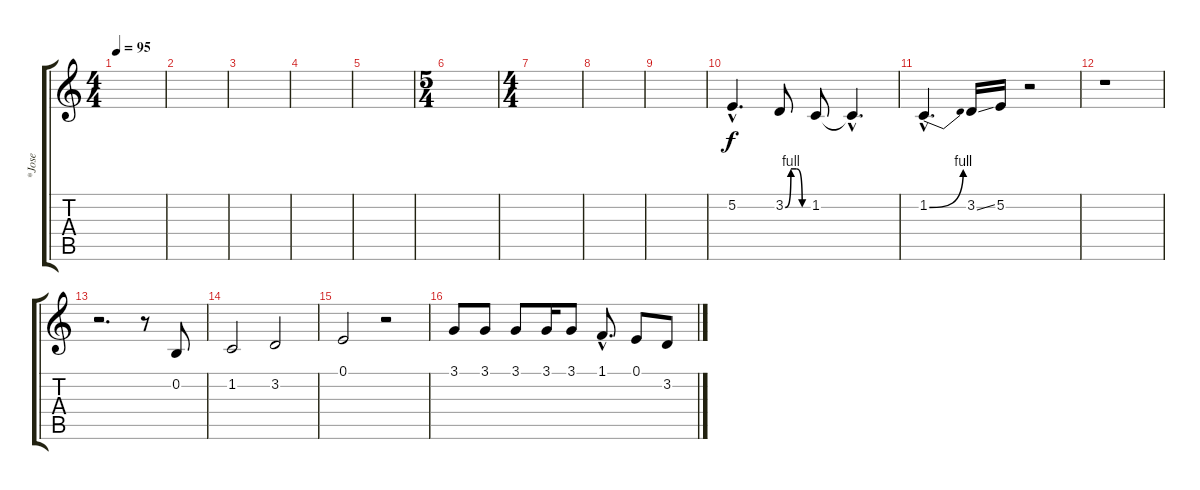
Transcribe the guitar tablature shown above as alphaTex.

\track ("*Jose" "*Jose") {instrument violin}
\staff {score tabs}
\tuning (E4 B3 G3 D3 A2 E2) {hide}
\ts (4 4)
\tempo 95
\clef g2
\ks c
|
|
|
|
|
\ts (5 4)
|
\ts (4 4)
|
|
|
5.2{hac}.4{d} 3.2{be (custom 0 0 15 4 30 4 45 0 60 0)}.8 1.2.8 1.2{hac t}.4{d} |
1.2{be (bend 0 0 60 4) hac}.4{d} 3.2{ss}.16 5.2.16 r.2 |
r.1 |
r.2{d} r.8 0.2.8 |
1.2.2 3.2.2 |
0.1.2 r.2 |
3.1.8 3.1.8 3.1.8 3.1.16 3.1.8 1.1{hac}.8{d} 0.1.8 3.2.8
